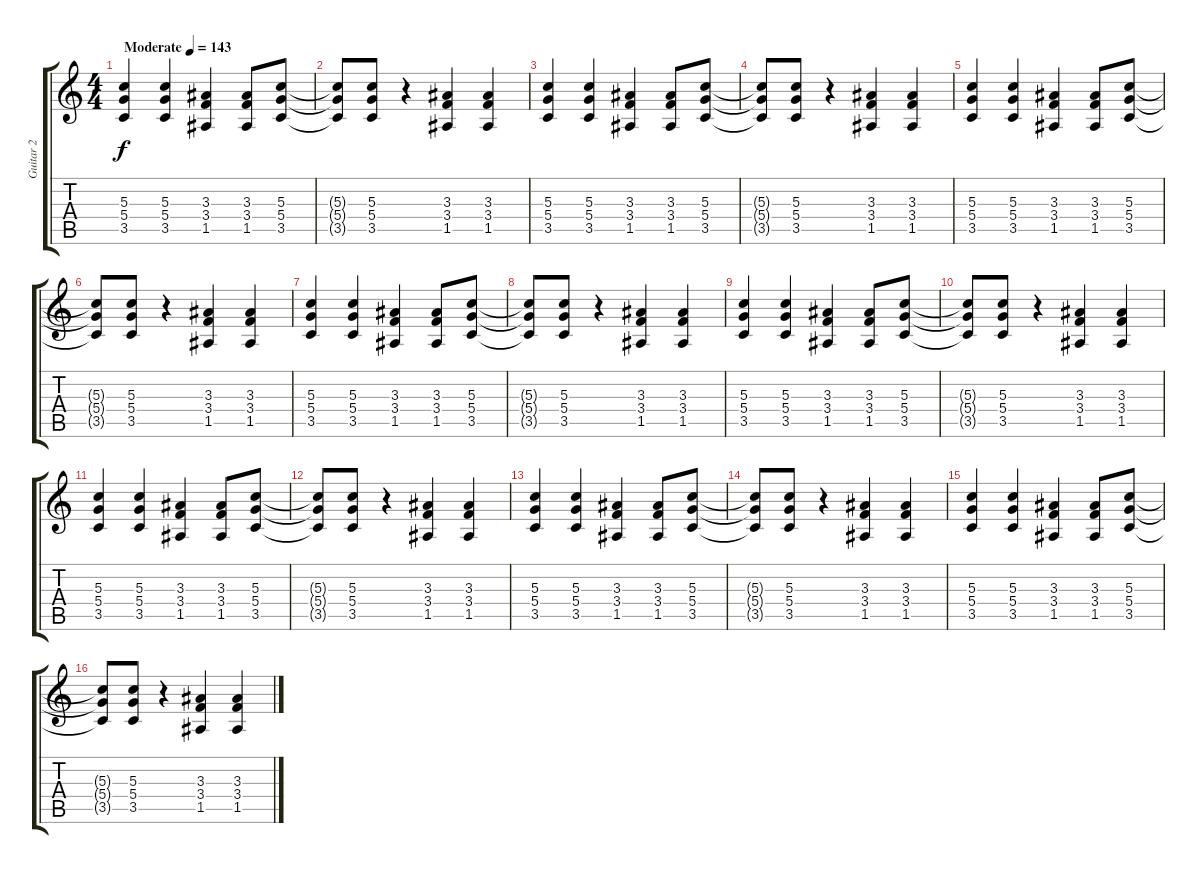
\track ("Guitar 2" "Guitar 2") {instrument electricguitarclean}
\staff {score tabs}
\tuning (E4 B3 G3 D3 A2 E2) {hide}
\ts (4 4)
\tempo (143 "Moderate")
\clef g2
\ks c
(5.3 5.4 3.5).4{dy f instrument electricguitarclean} (5.3 5.4 3.5).4 (3.3 3.4 1.5).4 (3.3 3.4 1.5).8 (5.3 5.4 3.5).8 |
(5.3{t} 5.4{t} 3.5{t}).8 (5.3 5.4 3.5).8 r.4 (3.3 3.4 1.5).4 (3.3 3.4 1.5).4 |
(5.3 5.4 3.5).4 (5.3 5.4 3.5).4 (3.3 3.4 1.5).4 (3.3 3.4 1.5).8 (5.3 5.4 3.5).8 |
(5.3{t} 5.4{t} 3.5{t}).8 (5.3 5.4 3.5).8 r.4 (3.3 3.4 1.5).4 (3.3 3.4 1.5).4 |
(5.3 5.4 3.5).4 (5.3 5.4 3.5).4 (3.3 3.4 1.5).4 (3.3 3.4 1.5).8 (5.3 5.4 3.5).8 |
(5.3{t} 5.4{t} 3.5{t}).8 (5.3 5.4 3.5).8 r.4 (3.3 3.4 1.5).4 (3.3 3.4 1.5).4 |
(5.3 5.4 3.5).4 (5.3 5.4 3.5).4 (3.3 3.4 1.5).4 (3.3 3.4 1.5).8 (5.3 5.4 3.5).8 |
(5.3{t} 5.4{t} 3.5{t}).8 (5.3 5.4 3.5).8 r.4 (3.3 3.4 1.5).4 (3.3 3.4 1.5).4 |
(5.3 5.4 3.5).4 (5.3 5.4 3.5).4 (3.3 3.4 1.5).4 (3.3 3.4 1.5).8 (5.3 5.4 3.5).8 |
(5.3{t} 5.4{t} 3.5{t}).8 (5.3 5.4 3.5).8 r.4 (3.3 3.4 1.5).4 (3.3 3.4 1.5).4 |
(5.3 5.4 3.5).4 (5.3 5.4 3.5).4 (3.3 3.4 1.5).4 (3.3 3.4 1.5).8 (5.3 5.4 3.5).8 |
(5.3{t} 5.4{t} 3.5{t}).8 (5.3 5.4 3.5).8 r.4 (3.3 3.4 1.5).4 (3.3 3.4 1.5).4 |
(5.3 5.4 3.5).4 (5.3 5.4 3.5).4 (3.3 3.4 1.5).4 (3.3 3.4 1.5).8 (5.3 5.4 3.5).8 |
(5.3{t} 5.4{t} 3.5{t}).8 (5.3 5.4 3.5).8 r.4 (3.3 3.4 1.5).4 (3.3 3.4 1.5).4 |
(5.3 5.4 3.5).4 (5.3 5.4 3.5).4 (3.3 3.4 1.5).4 (3.3 3.4 1.5).8 (5.3 5.4 3.5).8 |
(5.3{t} 5.4{t} 3.5{t}).8 (5.3 5.4 3.5).8 r.4 (3.3 3.4 1.5).4 (3.3 3.4 1.5).4
